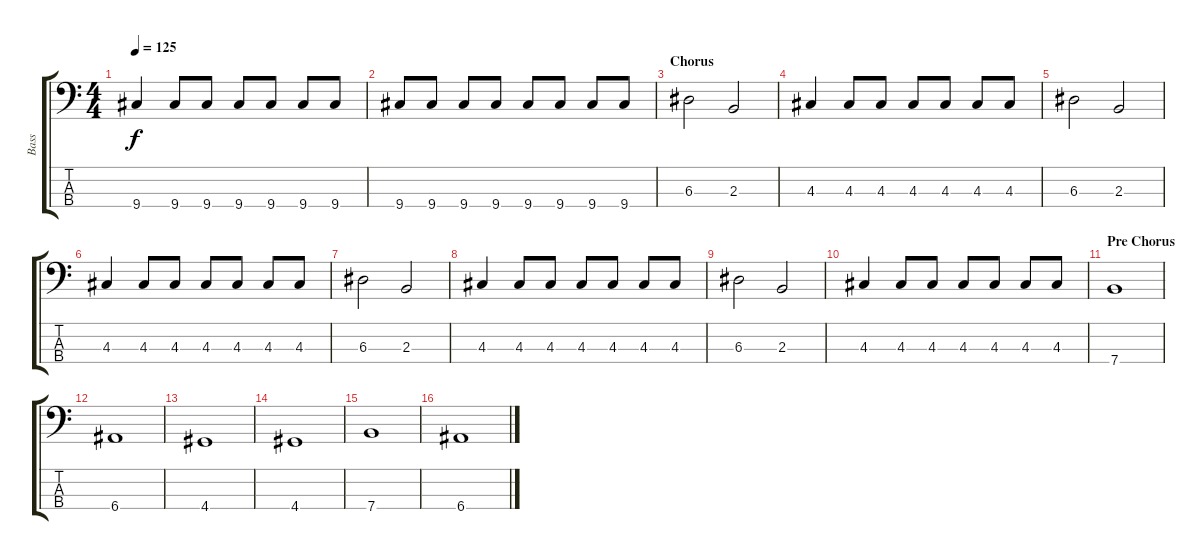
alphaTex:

\track ("Bass" "Bass") {instrument electricbassfinger}
\staff {score tabs}
\tuning (G2 D2 A1 E1) {hide}
\ts (4 4)
\tempo 125
\clef f4
\ks c
9.4.4{dy f} 9.4.8 9.4.8 9.4.8 9.4.8 9.4.8 9.4.8 |
9.4.8 9.4.8 9.4.8 9.4.8 9.4.8 9.4.8 9.4.8 9.4.8 |
\section ("" "Chorus")
6.3.2 2.3.2 |
4.3.4 4.3.8 4.3.8 4.3.8 4.3.8 4.3.8 4.3.8 |
6.3.2 2.3.2 |
4.3.4 4.3.8 4.3.8 4.3.8 4.3.8 4.3.8 4.3.8 |
6.3.2 2.3.2 |
4.3.4 4.3.8 4.3.8 4.3.8 4.3.8 4.3.8 4.3.8 |
6.3.2 2.3.2 |
4.3.4 4.3.8 4.3.8 4.3.8 4.3.8 4.3.8 4.3.8 |
\section ("" "Pre Chorus")
7.4.1 |
6.4.1 |
4.4.1 |
4.4.1 |
7.4.1 |
6.4.1
